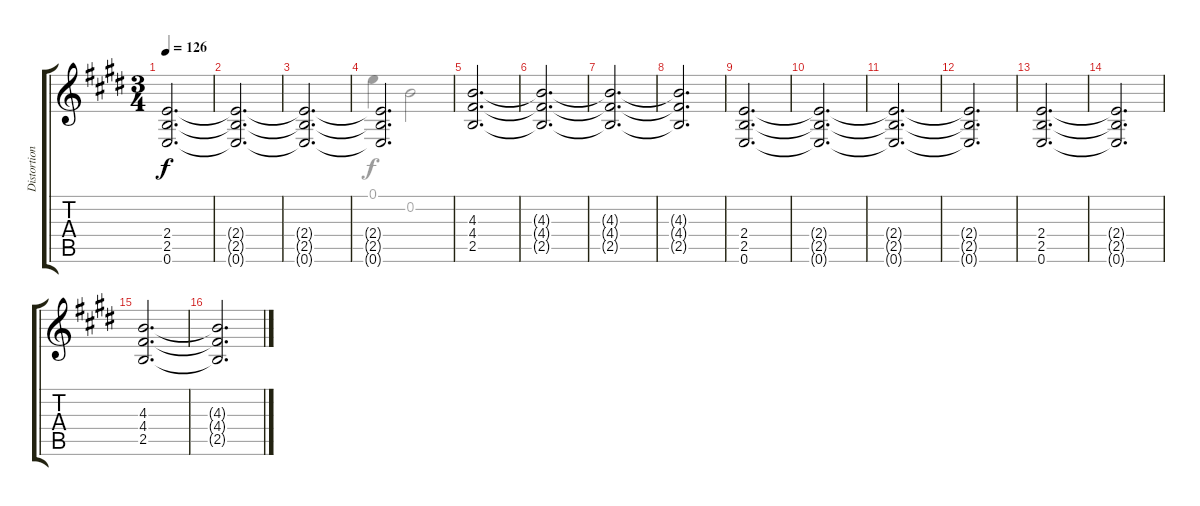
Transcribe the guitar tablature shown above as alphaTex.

\track ("Distortion" "Distortion") {instrument distortionguitar}
\staff {score tabs}
\tuning (E4 B3 G3 D3 A2 E2) {hide}
\voice
\ts (3 4)
\tempo 126
\clef g2
\ks c#minor
(2.4 2.5 0.6).2{d dy f} |
(2.4{t} 2.5{t} 0.6{t}).2{d} |
(2.4{t} 2.5{t} 0.6{t}).2{d} |
(2.4{t} 2.5{t} 0.6{t}).2{d} |
(4.3 4.4 2.5).2{d} |
(4.3{t} 4.4{t} 2.5{t}).2{d} |
(4.3{t} 4.4{t} 2.5{t}).2{d} |
(4.3{t} 4.4{t} 2.5{t}).2{d} |
(2.4 2.5 0.6).2{d} |
(2.4{t} 2.5{t} 0.6{t}).2{d} |
(2.4{t} 2.5{t} 0.6{t}).2{d} |
(2.4{t} 2.5{t} 0.6{t}).2{d} |
(2.4 2.5 0.6).2{d} |
(2.4{t} 2.5{t} 0.6{t}).2{d} |
(4.3 4.4 2.5).2{d} |
(4.3{t} 4.4{t} 2.5{t}).2{d}
\voice
\clef g2
\ottava regular
\simile none
\ks c#minor
|
|
|
0.1.4 0.2.2 |
|
|
|
|
|
|
|
|
|
|
|
